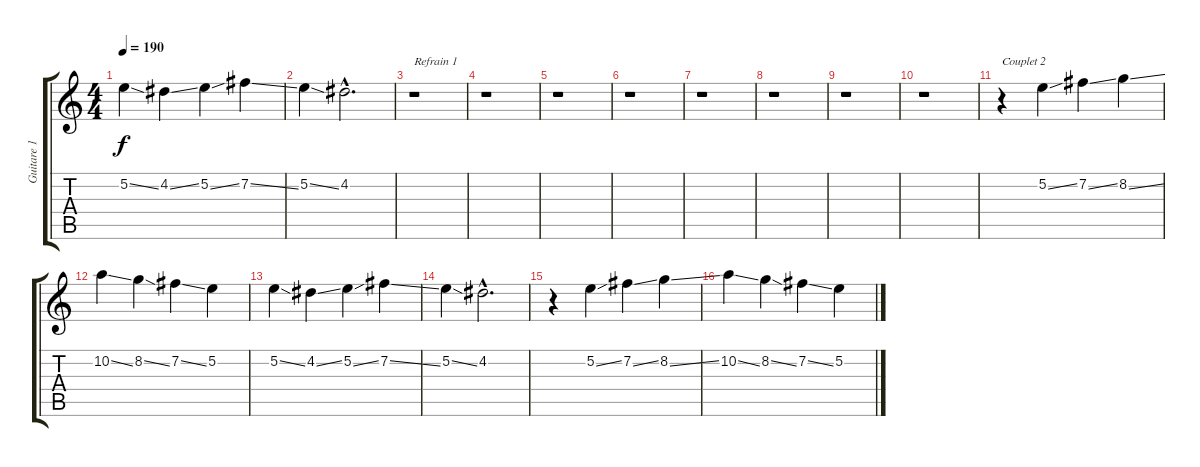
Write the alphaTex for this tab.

\track ("Guitare 1 avec whammy" "Guitare 1 ") {instrument distortionguitar}
\staff {score tabs}
\tuning (E4 B3 G3 D3 A2 E2) {hide}
\ts (4 4)
\tempo 190
\clef g2
\ks c
5.2{ss}.4{dy f} 4.2{ss}.4 5.2{ss}.4 7.2{ss}.4 |
5.2{ss}.4 4.2{hac}.2{d} |
r.1{txt "Refrain 1"} |
r.1 |
r.1 |
r.1 |
r.1 |
r.1 |
r.1 |
r.1 |
r.4{txt "Couplet 2"} 5.2{ss}.4 7.2{ss}.4 8.2{ss}.4 |
10.2{ss}.4 8.2{ss}.4 7.2{ss}.4 5.2.4 |
5.2{ss}.4 4.2{ss}.4 5.2{ss}.4 7.2{ss}.4 |
5.2{ss}.4 4.2{hac}.2{d} |
r.4 5.2{ss}.4 7.2{ss}.4 8.2{ss}.4 |
10.2{ss}.4 8.2{ss}.4 7.2{ss}.4 5.2.4
